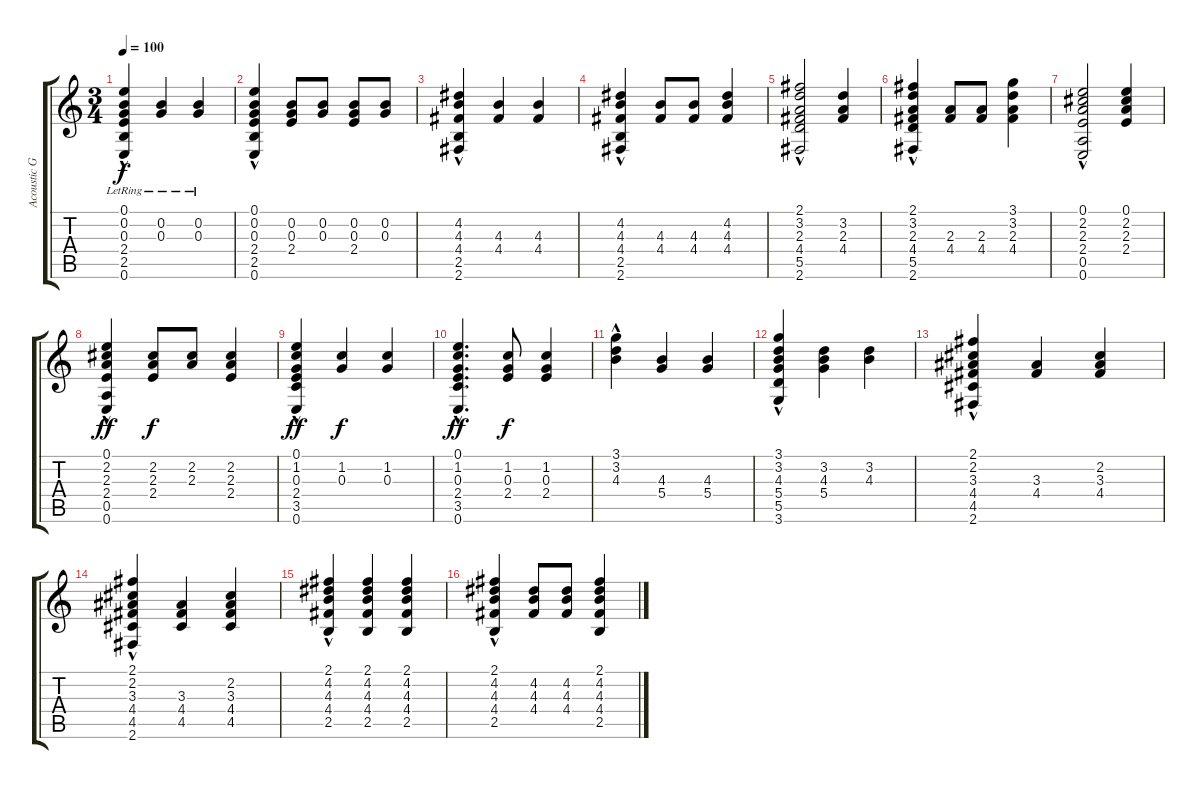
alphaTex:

\track ("Acoustic Guitar (Ian Anderson)" "Acoustic G") {instrument acousticguitarnylon}
\staff {score tabs}
\tuning (E4 B3 G3 D3 A2 E2) {hide}
\ts (3 4)
\tempo 100
\clef g2
\ks c
(0.1{hac} 0.2{lr} 0.3{lr} 2.4{hac lr} 2.5{hac lr} 0.6{hac lr}).4{dy f} (0.2{lr} 0.3{lr}).4 (0.2{lr} 0.3{lr}).4 |
(0.1{hac} 0.2 0.3 2.4 2.5{hac} 0.6{hac}).4 (0.2 0.3 2.4).8 (0.2 0.3).8 (0.2 0.3 2.4).8 (0.2 0.3).8 |
(4.2{hac} 4.3 4.4 2.5{hac} 2.6{hac}).4 (4.3 4.4).4 (4.3 4.4).4 |
(4.2{hac} 4.3 4.4 2.5{hac} 2.6{hac}).4 (4.3 4.4).8 (4.3 4.4).8 (4.2 4.3 4.4).4 |
(2.1{hac} 3.2 2.3 4.4 5.5{hac} 2.6{hac}).2 (3.2 2.3 4.4).4 |
(2.1 3.2 2.3 4.4 5.5{hac} 2.6{hac}).4 (2.3 4.4).8 (2.3 4.4).8 (3.1 3.2 2.3 4.4).4 |
(0.1 2.2 2.3 2.4 0.5{hac} 0.6{hac}).2 (0.1 2.2 2.3 2.4).4 |
(0.1{hac} 2.2 2.3 2.4 0.5{hac} 0.6{hac}).4{dy ff} (2.2 2.3 2.4).8{dy f} (2.2 2.3).8 (2.2 2.3 2.4).4 |
(0.1{hac} 1.2 0.3 2.4{hac} 3.5{hac} 0.6{hac}).4{dy ff} (1.2 0.3).4{dy f} (1.2 0.3).4 |
(0.1{hac} 1.2{hac} 0.3{hac} 2.4{hac} 3.5{hac} 0.6{hac}).4{d dy ff} (1.2 0.3 2.4).8{dy f} (1.2 0.3 2.4).4 |
(3.1{hac} 3.2{hac} 4.3).4 (4.3 5.4).4 (4.3 5.4).4 |
(3.1 3.2 4.3 5.4 5.5{hac} 3.6{hac}).4 (3.2 4.3 5.4).4 (3.2 4.3).4 |
(2.1{hac} 2.2 3.3 4.4 4.5 2.6{hac}).4 (3.3 4.4).4 (2.2 3.3 4.4).4 |
(2.1{hac} 2.2 3.3 4.4 4.5 2.6{hac}).4 (3.3 4.4 4.5).4 (2.2 3.3 4.4 4.5).4 |
(2.1 4.2 4.3 4.4{hac} 2.5).4 (2.1 4.2 4.3 4.4 2.5).4 (2.1 4.2 4.3 4.4 2.5).4 |
(2.1 4.2 4.3 4.4{hac} 2.5).4 (4.2 4.3 4.4).8 (4.2 4.3 4.4).8 (2.1 4.2 4.3 4.4 2.5).4
